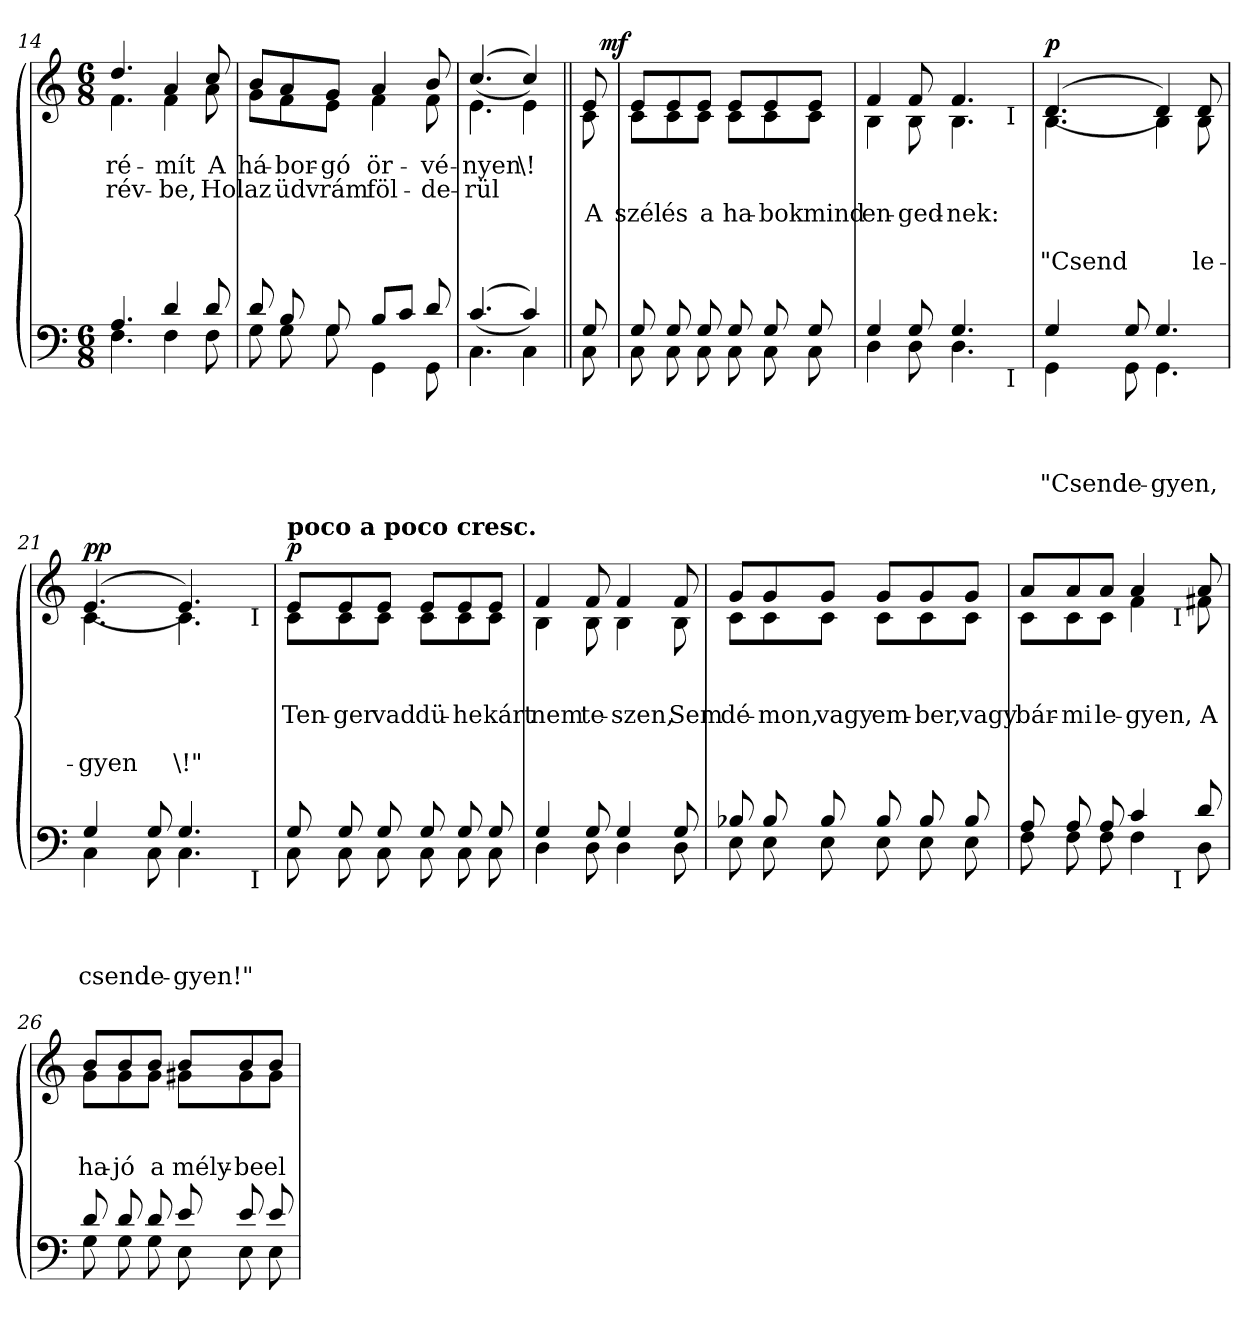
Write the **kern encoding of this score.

**kern	**text	**text	**text	**text	**kern	**text	**text	**text	**text	**text	**dynam
*part2	*part2	*part2	*part2	*part2	*part1	*part1	*part1	*part1	*part1	*part1	*part1
*staff2	*staff2	*staff2	*staff2	*staff2	*staff1	*staff1	*staff1	*staff1	*staff1	*staff1	*staff1
*clefF4	*	*	*	*	*clefG2	*	*	*	*	*	*
*k[]	*	*	*	*	*k[]	*	*	*	*	*	*
*C:	*	*	*	*	*C:	*	*	*	*	*	*
*M6/8	*	*	*	*	*M6/8	*	*	*	*	*	*
=14	=14	=14	=14	=14	=14	=14	=14	=14	=14	=14	=14
*^	*	*	*	*	*	*	*	*	*	*	*
!	!	!	!	!	!	!	!LO:LY:b	!LO:LY:b	!	!	!	!
*	*	*	*	*	*	*^	*	*	*	*	*	*
4.A/	4.F\	.	.	.	.	4.dd/	4.f\	ré-	rév-	.	.	.	.
!	!	!	!	!	!	!	!	!LO:LY:b	!LO:LY:b	!	!	!	!
4d/	4F\	.	.	.	.	4a/	4f\	-mít	-be,	.	.	.	.
!	!	!	!	!	!	!	!	!LO:LY:b	!LO:LY:b	!	!	!	!
8d/	8F\	.	.	.	.	8cc/	8a\	A	Hol	.	.	.	.
=15	=15	=15	=15	=15	=15	=15	=15	=15	=15	=15	=15	=15	=15
!	!	!	!	!	!	!	!	!LO:LY:b	!LO:LY:b	!	!	!	!
8d/	8G\	.	.	.	.	8b/L	8g\L	há-	az	.	.	.	.
!	!	!	!	!	!	!	!	!LO:LY:b	!LO:LY:b	!	!	!	!
8B/	8G\	.	.	.	.	8a/	8f\	-bor-	üdv	.	.	.	.
!	!	!	!	!	!	!	!	!LO:LY:b	!LO:LY:b	!	!	!	!
8G/	8G\	.	.	.	.	8g/J	8e\J	-gó	rám	.	.	.	.
!	!	!	!	!	!	!	!	!LO:LY:b	!LO:LY:b	!	!	!	!
8B/L	4GG\	.	.	.	.	4a/	4f\	ör-	föl-	.	.	.	.
8c/J	.	.	.	.	.	.	.	.	.	.	.	.	.
!	!	!	!	!	!	!	!	!LO:LY:b	!LO:LY:b	!	!	!	!
8d/	8GG\	.	.	.	.	8b/	8f\	-vé-	-de-	.	.	.	.
=16	=16	=16	=16	=16	=16	=16	=16	=16	=16	=16	=16	=16	=16
!	!	!	!	!	!	!	!	!LO:LY:b	!LO:LY:b	!	!	!	!
(<(>4.c/	4.C\	.	.	.	.	(<(>4.cc/	4.e\	-nyen	-rül	.	.	.	.
!	!	!	!	!	!	!	!	!LO:LY:b	!LO:LY:b	!	!	!	!
4c/))	4C\	.	.	.	.	4cc/))	4e\	\!	.	.	.	.	.
*	*	*	*	*	*	*v	*v	*	*	*	*	*	*
!!LO:LB:g=z
=17||	=17||	=17||	=17||	=17||	=17||	=17||	=17||	=17||	=17||	=17||	=17||	=17||
*	*	*	*	*	*	*^	*	*	*	*	*	*
!	!	!	!	!	!	!	!	!	!	!LO:LY:b	!	!	!
*	*	*	*	*	*	*	*^	*	*	*	*	*	*
8G/	8C\	.	.	.	.	8e/	8c\	16ryy	.	.	A	.	.	.
!	!	!	!	!	!	!	!	!	!	!	!	!	!	!LO:DY:a
.	.	.	.	.	.	.	.	16ryy	.	.	.	.	.	mf
*	*	*	*	*	*	*v	*v	*v	*	*	*	*	*	*
=18	=18	=18	=18	=18	=18	=18	=18	=18	=18	=18	=18	=18
*	*	*	*	*	*	*^	*	*	*	*	*	*
*	*	*	*	*	*	*	*^	*	*	*	*	*	*
!	!	!	!	!	!	!	!	!	!	!	!LO:LY:b	!	!	!
*	*	*	*	*	*	*	*v	*v	*	*	*	*	*	*
8G/	8C\	.	.	.	.	8e/L	8c\L	.	.	szél	.	.	.
!	!	!	!	!	!	!	!	!	!	!LO:LY:b	!	!	!
8G/	8C\	.	.	.	.	8e/	8c\	.	.	és	.	.	.
!	!	!	!	!	!	!	!	!	!	!LO:LY:b	!	!	!
8G/	8C\	.	.	.	.	8e/J	8c\J	.	.	a	.	.	.
!	!	!	!	!	!	!	!	!	!	!LO:LY:b	!	!	!
8G/	8C\	.	.	.	.	8e/L	8c\L	.	.	ha-	.	.	.
!	!	!	!	!	!	!	!	!	!	!LO:LY:b	!	!	!
8G/	8C\	.	.	.	.	8e/	8c\	.	.	-bok	.	.	.
!	!	!	!	!	!	!	!	!	!	!LO:LY:b	!	!	!
8G/	8C\	.	.	.	.	8e/J	8c\J	.	.	mind	.	.	.
*	*	*	*	*	*	*v	*v	*	*	*	*	*	*
=19	=19	=19	=19	=19	=19	=19	=19	=19	=19	=19	=19	=19
*	*	*	*	*	*	*^	*	*	*	*	*	*
!	!	!	!	!	!	!	!	!	!	!LO:LY:b	!	!	!
*	*^	*	*	*	*	*	*^	*	*	*	*	*	*
4G/	4D\	2ryy	.	.	.	.	4f/	4B\	2ryy	.	.	en-	.	.	.
!	!	!	!	!	!	!	!	!	!	!	!	!LO:LY:b	!	!	!
8G/	8D\	.	.	.	.	.	8f/	8B\	.	.	.	-ged-	.	.	.
!	!	!	!	!	!	!	!	!	!	!	!	!LO:LY:b	!	!	!
4.G/	4.D\	.	.	.	.	.	4.f/	4.B\	.	.	.	-nek:	.	.	.
.	.	8ryy	.	.	.	.	.	.	8ryy	.	.	.	.	.	.
!	!	!	!	!	!	!	!	!	!LO:TX:b:t=I	!	!	!	!	!	!
!	!	!LO:TX:b:t=I	!	!	!	!	!	!	!	!	!	!	!	!	!
.	.	8ryy	.	.	.	.	.	.	8ryy	.	.	.	.	.	.
*v	*v	*v	*	*	*	*	*	*	*	*	*	*	*	*	*
*	*	*	*	*	*v	*v	*v	*	*	*	*	*	*
=20	=20	=20	=20	=20	=20	=20	=20	=20	=20	=20	=20
*^	*	*	*	*	*^	*	*	*	*	*	*
*	*^	*	*	*	*	*	*^	*	*	*	*	*	*
!	!	!	!	!	!	!LO:LY:a	!	!	!	!	!	!	!	!	!
*	*v	*v	*	*	*	*	*	*	*	*	*	*	*	*	*
*	*	*	*	*	*	*v	*v	*v	*	*	*	*	*	*
*	*^	*	*	*	*	*^	*	*	*	*	*	*
*	*	*	*	*	*	*	*	*^	*	*	*	*	*	*
!	!	!	!	!	!	!	!	!	!	!	!	!	!	!LO:LY:b	!LO:DY:a
*	*v	*v	*	*	*	*	*	*	*	*	*	*	*	*	*
*	*	*	*	*	*	*	*v	*v	*	*	*	*	*	*
4G/	4GG\	.	.	.	"Csend	(<(>4.d/	4.B\	.	.	.	.	"Csend	p
!	!	!	!	!	!LO:LY:a	!	!	!	!	!	!	!	!
8G/	8GG\	.	.	.	le-	.	.	.	.	.	.	.	.
!	!	!	!	!	!LO:LY:a	!	!	!	!	!	!	!	!
4.G/	4.GG\	.	.	.	-gyen,	4d/))	4B\	.	.	.	.	.	.
!	!	!	!	!	!	!	!	!	!	!	!	!LO:LY:b	!
.	.	.	.	.	.	8d/	8B\	.	.	.	.	le-	.
*v	*v	*	*	*	*	*	*	*	*	*	*	*	*
*	*	*	*	*	*v	*v	*	*	*	*	*	*
=21	=21	=21	=21	=21	=21	=21	=21	=21	=21	=21	=21
*	*	*	*	*	*^	*	*	*	*	*	*
!	!	!	!	!LO:LY:a	!	!	!	!	!	!	!	!
*^	*	*	*	*	*v	*v	*	*	*	*	*	*
*	*	*	*	*	*	*^	*	*	*	*	*	*
!	!	!	!	!	!	!	!	!	!	!	!	!LO:LY:b	!LO:DY:a
*	*^	*	*	*	*	*	*^	*	*	*	*	*	*
4G/	4C\	2ryy	.	.	.	csend	(<(>4.e/	4.c\	2ryy	.	.	.	.	-gyen	pp
!	!	!	!	!	!	!LO:LY:a	!	!	!	!	!	!	!	!	!
8G/	8C\	.	.	.	.	le-	.	.	.	.	.	.	.	.	.
!	!	!	!	!	!	!LO:LY:a	!	!	!	!	!	!	!	!	!
!	!	!	!	!	!	!	!	!	!	!	!	!	!	!LO:LY:b	!
4.G/	4.C\	.	.	.	.	-gyen!"	4.e/))	4.c\	.	.	.	.	.	\!"	.
.	.	8ryy	.	.	.	.	.	.	8ryy	.	.	.	.	.	.
.	.	32ryy	.	.	.	.	.	.	32ryy	.	.	.	.	.	.
!	!	!	!	!	!	!	!	!	!LO:TX:b:t=I	!	!	!	!	!	!
!	!	!LO:TX:b:t=I	!	!	!	!	!	!	!	!	!	!	!	!	!
.	.	16.ryy	.	.	.	.	.	.	16.ryy	.	.	.	.	.	.
*	*v	*v	*	*	*	*	*	*	*	*	*	*	*	*	*
*	*	*	*	*	*	*v	*v	*v	*	*	*	*	*	*
!!LO:PB:g=z
=22	=22	=22	=22	=22	=22	=22	=22	=22	=22	=22	=22	=22
*	*^	*	*	*	*	*^	*	*	*	*	*	*
*	*	*	*	*	*	*	*	*^	*	*	*	*	*	*
!	!	!	!	!	!	!	!LO:TX:a:B:t=poco a poco cresc.	!	!	!	!	!	!	!	!
!	!	!	!	!	!	!	!	!	!	!	!	!LO:LY:b	!	!	!LO:DY:b
*	*v	*v	*	*	*	*	*	*	*	*	*	*	*	*	*
*	*	*	*	*	*	*	*v	*v	*	*	*	*	*	*
8G/	8C\	.	.	.	.	8e/L	8c\L	.	.	Ten-	.	.	p
!	!	!	!	!	!	!	!	!	!	!LO:LY:b	!	!	!
8G/	8C\	.	.	.	.	8e/	8c\	.	.	-ger	.	.	.
!	!	!	!	!	!	!	!	!	!	!LO:LY:b	!	!	!
8G/	8C\	.	.	.	.	8e/J	8c\J	.	.	vad	.	.	.
!	!	!	!	!	!	!	!	!	!	!LO:LY:b	!	!	!
8G/	8C\	.	.	.	.	8e/L	8c\L	.	.	dü-	.	.	.
!	!	!	!	!	!	!	!	!	!	!LO:LY:b	!	!	!
8G/	8C\	.	.	.	.	8e/	8c\	.	.	-he	.	.	.
!	!	!	!	!	!	!	!	!	!	!LO:LY:b	!	!	!
8G/	8C\	.	.	.	.	8e/J	8c\J	.	.	kárt	.	.	.
=23	=23	=23	=23	=23	=23	=23	=23	=23	=23	=23	=23	=23	=23
!	!	!	!	!	!	!	!	!	!	!LO:LY:b	!	!	!
4G/	4D\	.	.	.	.	4f/	4B\	.	.	nem	.	.	.
!	!	!	!	!	!	!	!	!	!	!LO:LY:b	!	!	!
8G/	8D\	.	.	.	.	8f/	8B\	.	.	te-	.	.	.
!	!	!	!	!	!	!	!	!	!	!LO:LY:b	!	!	!
4G/	4D\	.	.	.	.	4f/	4B\	.	.	-szen,	.	.	.
!	!	!	!	!	!	!	!	!	!	!LO:LY:b	!	!	!
8G/	8D\	.	.	.	.	8f/	8B\	.	.	Sem	.	.	.
=24	=24	=24	=24	=24	=24	=24	=24	=24	=24	=24	=24	=24	=24
!	!	!	!	!	!	!	!	!	!	!LO:LY:b	!	!	!
8B-X/	8E\	.	.	.	.	8g/L	8c\L	.	.	dé-	.	.	.
!	!	!	!	!	!	!	!	!	!	!LO:LY:b	!	!	!
8B-/	8E\	.	.	.	.	8g/	8c\	.	.	-mon,	.	.	.
!	!	!	!	!	!	!	!	!	!	!LO:LY:b	!	!	!
8B-/	8E\	.	.	.	.	8g/J	8c\J	.	.	vagy	.	.	.
!	!	!	!	!	!	!	!	!	!	!LO:LY:b	!	!	!
8B-/	8E\	.	.	.	.	8g/L	8c\L	.	.	em-	.	.	.
!	!	!	!	!	!	!	!	!	!	!LO:LY:b	!	!	!
8B-/	8E\	.	.	.	.	8g/	8c\	.	.	-ber,	.	.	.
!	!	!	!	!	!	!	!	!	!	!LO:LY:b	!	!	!
8B-/	8E\	.	.	.	.	8g/J	8c\J	.	.	vagy	.	.	.
*	*	*	*	*	*	*v	*v	*	*	*	*	*	*
!!LO:LB:g=z
=25	=25	=25	=25	=25	=25	=25	=25	=25	=25	=25	=25	=25
*	*	*	*	*	*	*^	*	*	*	*	*	*
!	!	!	!	!	!	!	!	!	!	!LO:LY:b	!	!	!
*	*^	*	*	*	*	*	*^	*	*	*	*	*	*
8A/	8F\	2ryy	.	.	.	.	8a/L	8c\L	2ryy	.	.	bár-	.	.	.
!	!	!	!	!	!	!	!	!	!	!	!	!LO:LY:b	!	!	!
8A/	8F\	.	.	.	.	.	8a/	8c\	.	.	.	-mi	.	.	.
!	!	!	!	!	!	!	!	!	!	!	!	!LO:LY:b	!	!	!
8A/	8F\	.	.	.	.	.	8a/J	8c\J	.	.	.	le-	.	.	.
!	!	!	!	!	!	!	!	!	!	!	!	!LO:LY:b	!	!	!
4c/	4F\	.	.	.	.	.	4a/	4f\	.	.	.	-gyen,	.	.	.
.	.	32ryy	.	.	.	.	.	.	32ryy	.	.	.	.	.	.
!	!	!	!	!	!	!	!	!	!LO:TX:b:t=I	!	!	!	!	!	!
!	!	!LO:TX:b:t=I	!	!	!	!	!	!	!	!	!	!	!	!	!
.	.	8..ryy	.	.	.	.	.	.	8..ryy	.	.	.	.	.	.
!	!	!	!	!	!	!	!	!	!	!	!	!LO:LY:b	!	!	!
8d/	8D\	.	.	.	.	.	8a/	8f#X\	.	.	.	A	.	.	.
*	*v	*v	*	*	*	*	*	*	*	*	*	*	*	*	*
*	*	*	*	*	*	*v	*v	*v	*	*	*	*	*	*
=26	=26	=26	=26	=26	=26	=26	=26	=26	=26	=26	=26	=26
*	*^	*	*	*	*	*^	*	*	*	*	*	*
*	*	*	*	*	*	*	*	*^	*	*	*	*	*	*
!	!	!	!	!	!	!	!	!	!	!	!	!LO:LY:b	!	!	!
*	*v	*v	*	*	*	*	*	*	*	*	*	*	*	*	*
*	*	*	*	*	*	*	*v	*v	*	*	*	*	*	*
8d/	8G\	.	.	.	.	8b/L	8g\L	.	.	ha-	.	.	.
!	!	!	!	!	!	!	!	!	!	!LO:LY:b	!	!	!
8d/	8G\	.	.	.	.	8b/	8g\	.	.	-jó	.	.	.
!	!	!	!	!	!	!	!	!	!	!LO:LY:b	!	!	!
8d/	8G\	.	.	.	.	8b/J	8g\J	.	.	a	.	.	.
!	!	!	!	!	!	!	!	!	!	!LO:LY:b	!	!	!
8e/	8E\	.	.	.	.	8b/L	8g#X\L	.	.	mély-	.	.	.
!	!	!	!	!	!	!	!	!	!	!LO:LY:b	!	!	!
8e/	8E\	.	.	.	.	8b/	8g#\	.	.	-be	.	.	.
!	!	!	!	!	!	!	!	!	!	!LO:LY:b	!	!	!
8e/	8E\	.	.	.	.	8b/J	8g#\J	.	.	el	.	.	.
*v	*v	*	*	*	*	*	*	*	*	*	*	*	*
*	*	*	*	*	*v	*v	*	*	*	*	*	*
=	=	=	=	=	=	=	=	=	=	=	=
*-	*-	*-	*-	*-	*-	*-	*-	*-	*-	*-	*-
